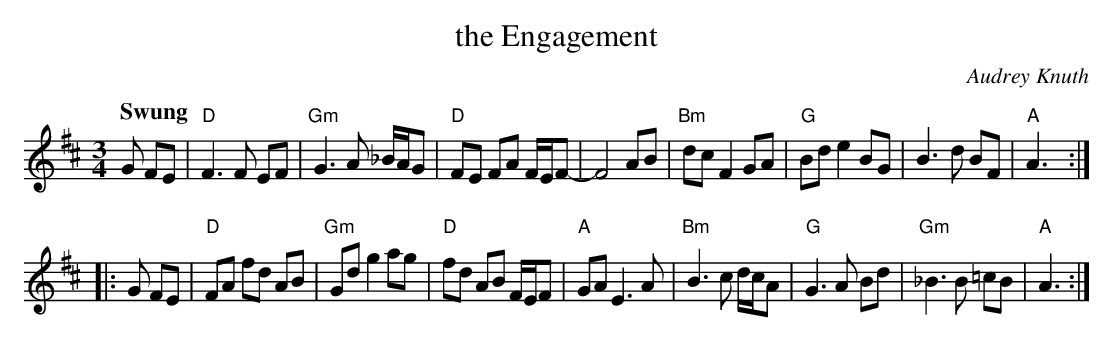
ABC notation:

X:1
T: the Engagement
C: Audrey Knuth
Q: "Swung"
M: 3/4
L: 1/8
K: D
G FE | "D"F3 F EF | "Gm"G3 A _B/A/G | "D"FE FA F/E/F- |\
F4 AB | "Bm"dc F2 GA | "G"Bd e2 BG | B3 d BF | "A"A3 :|
|: G FE |\
"D"FA fd AB | "Gm"Gd g2 ag | "D"fd AB F/E/F | "A"GA E3 A |\
"Bm"B3 c d/c/A | "G"G3 A Bd | "Gm"_B3 B =cB | "A"A3 :|
_
